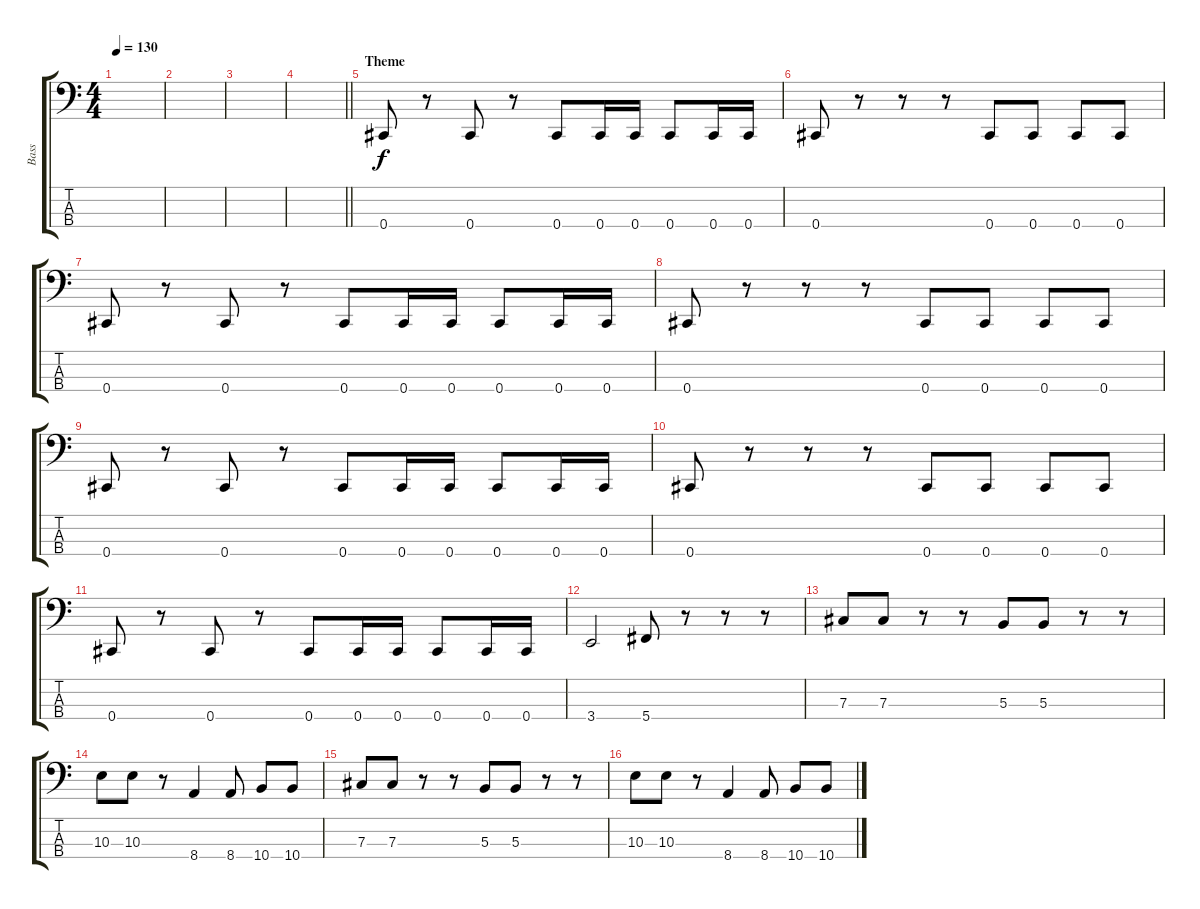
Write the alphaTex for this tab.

\track ("Bass" "Bass") {instrument electricbasspick}
\staff {score tabs}
\tuning (E2 B1 Gb1 Db1) {hide}
\ts (4 4)
\tempo 130
\clef f4
\ks c
|
|
|
\barLineRight lightlight
|
\section ("" "Theme")
0.4.8 r.8 0.4.8 r.8 0.4.8 0.4.16 0.4.16 0.4.8 0.4.16 0.4.16 |
0.4.8 r.8 r.8 r.8 0.4.8 0.4.8 0.4.8 0.4.8 |
0.4.8 r.8 0.4.8 r.8 0.4.8 0.4.16 0.4.16 0.4.8 0.4.16 0.4.16 |
0.4.8 r.8 r.8 r.8 0.4.8 0.4.8 0.4.8 0.4.8 |
0.4.8 r.8 0.4.8 r.8 0.4.8 0.4.16 0.4.16 0.4.8 0.4.16 0.4.16 |
0.4.8 r.8 r.8 r.8 0.4.8 0.4.8 0.4.8 0.4.8 |
0.4.8 r.8 0.4.8 r.8 0.4.8 0.4.16 0.4.16 0.4.8 0.4.16 0.4.16 |
3.4.2 5.4.8 r.8 r.8 r.8 |
7.3.8 7.3.8 r.8 r.8 5.3.8 5.3.8 r.8 r.8 |
10.3.8 10.3.8 r.8 8.4.4 8.4.8 10.4.8 10.4.8 |
7.3.8 7.3.8 r.8 r.8 5.3.8 5.3.8 r.8 r.8 |
10.3.8 10.3.8 r.8 8.4.4 8.4.8 10.4.8 10.4.8
